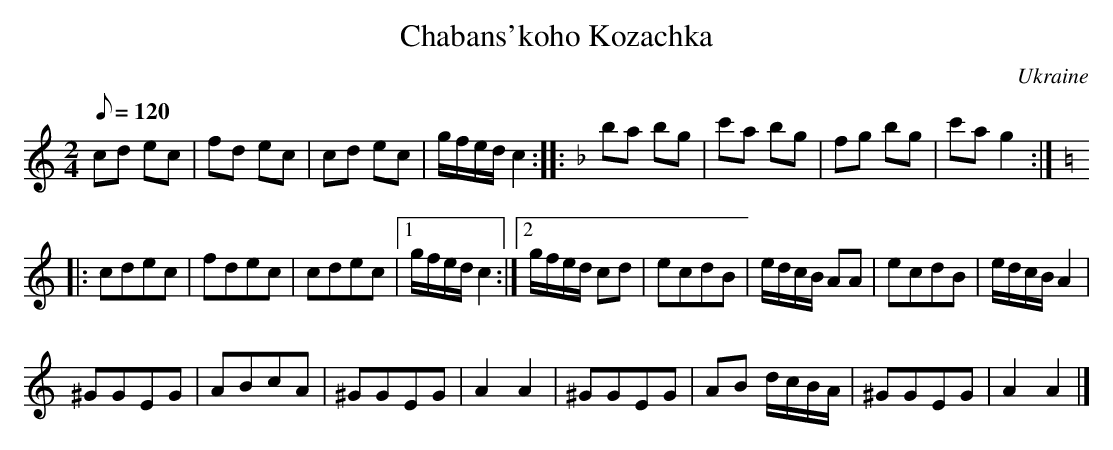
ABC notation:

X:1
T:Chabans'koho Kozachka
L:1/8
M:2/4
O:Ukraine
Q:120
K:A min
cd ec | fd ec | cd ec | g/2f/2e/2d/2 c2 :: \
K:Gdor
ba bg | c'a bg | fg bg | c'a g2 ::
K:Am
cdec | fdec | cdec \
|1 g/2f/2e/2d/2 c2 :|2 g/2f/2e/2d/2 cd | \
ecdB | e/2d/2c/2B/2 AA | ecdB | e/2d/2c/2B/2 A2 |
^GGEG | ABcA | ^GGEG | A2A2 | \
^GGEG | AB d/2c/2B/2A/2 | ^GGEG | A2A2 |]
